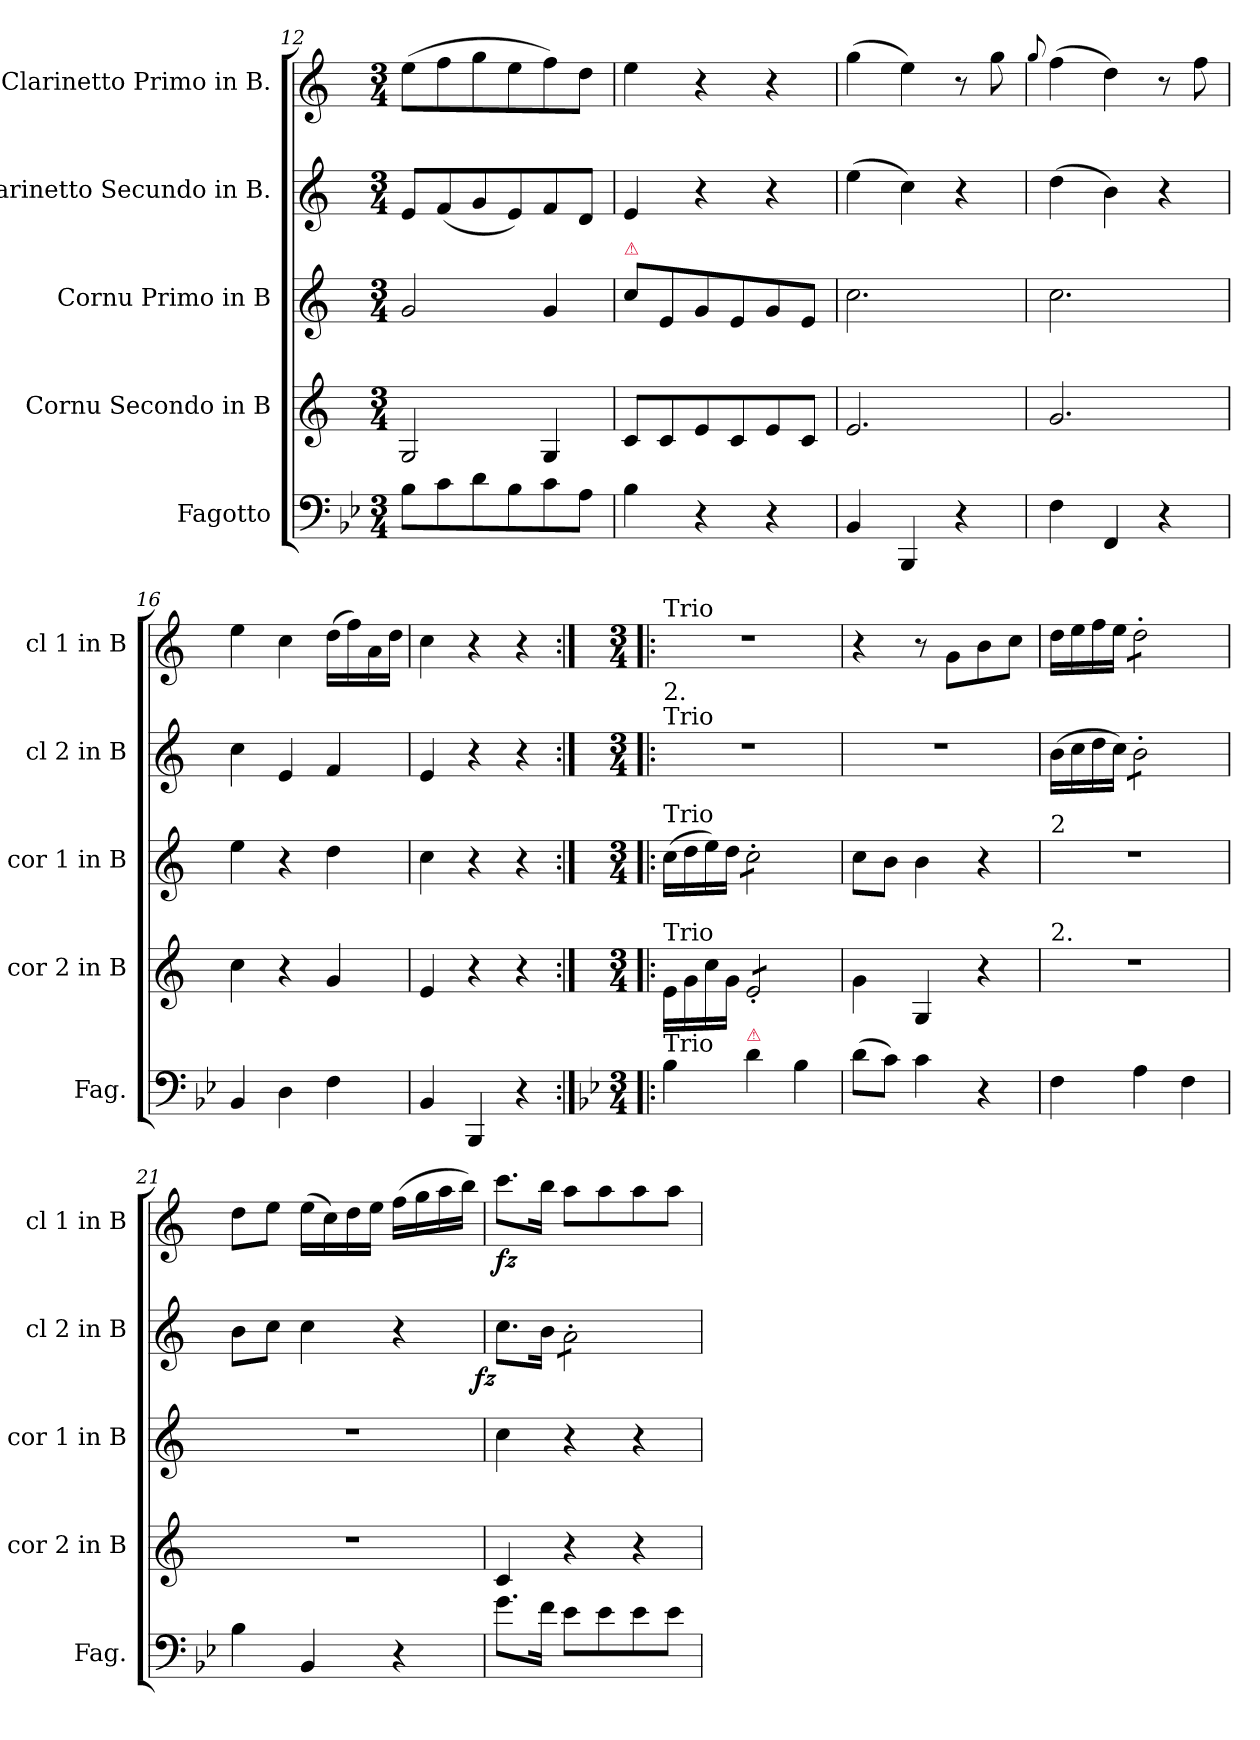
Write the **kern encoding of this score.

**kern	**dynam	**kern	**dynam	**kern	**dynam	**kern	**dynam	**kern	**dynam
*part5	*part5	*part4	*part4	*part3	*part3	*part2	*part2	*part1	*part1
*staff5	*staff5	*staff4	*staff4	*staff3	*staff3	*staff2	*staff2	*staff1	*staff1
*I"Fagotto	*	*I"Cornu Secondo in B	*	*I"Cornu Primo in B	*	*I"Clarinetto Secundo in B.	*	*I"Clarinetto Primo in B.	*
*I'Fag.	*	*I'cor 2 in B	*	*I'cor 1 in B	*	*I'cl 2 in B	*	*I'cl 1 in B	*
*clefF4	*	*clefG2	*	*clefG2	*	*clefG2	*	*clefG2	*
*	*	*ITrd1c2	*	*ITrd1c2	*	*ITrd1c2	*	*ITrd1c2	*
*k[b-e-]	*	*k[b-e-]	*	*k[b-e-]	*	*k[b-e-]	*	*k[b-e-]	*
*B-:	*	*B-:	*	*B-:	*	*B-:	*	*B-:	*
*M3/4	*	*M3/4	*	*M3/4	*	*M3/4	*	*M3/4	*
=12	=12	=12	=12	=12	=12	=12	=12	=12	=12
8B-\L	.	2F/	.	2f/	.	8d/L	.	(8dd\L	.
8c\	.	.	.	.	.	(8e-/	.	8ee-\	.
8d\	.	.	.	.	.	8f/	.	8ff\	.
8B-\	.	.	.	.	.	8d/)	.	8dd\	.
8c\	.	4F/	.	4f/	.	8e-/	.	8ee-\)	.
8A\J	.	.	.	.	.	8c/J	.	8cc\J	.
=13	=13	=13	=13	=13	=13	=13	=13	=13	=13
!	!	!	!	!LO:TX:a:color=crimson:t=⚠	!	!	!	!	!
4B-\	.	8B-/L	.	8b-\L	.	4d/	.	4dd\	.
.	.	8B-/	.	8d/	.	.	.	.	.
4r	.	8d/	.	8f/	.	4r	.	4r	.
.	.	8B-/	.	8d/	.	.	.	.	.
4r	.	8d/	.	8f/	.	4r	.	4r	.
.	.	8B-/J	.	8d/J	.	.	.	.	.
=14	=14	=14	=14	=14	=14	=14	=14	=14	=14
!	!LO:DY:rj	!	!LO:DY:rj	!	!LO:DY:rj	!	!LO:DY:rj	!	!
4BB-/	fu	2.d/	fu	2.b-\	fu	(4dd\	fu	(4ff\	fu
4BBB-/	.	.	.	.	.	4b-\)	.	4dd\)	.
4r	.	.	.	.	.	4r	.	8r	.
.	.	.	.	.	.	.	.	8ff\	.
=15	=15	=15	=15	=15	=15	=15	=15	=15	=15
.	.	.	.	.	.	.	.	8qqff/	.
4F\	.	2.f/	.	2.b-\	.	(4cc\	.	(4ee-\	.
4FF/	.	.	.	.	.	4a\)	.	4cc\)	.
4r	.	.	.	.	.	4r	.	8r	.
.	.	.	.	.	.	.	.	8ee-\	.
=16	=16	=16	=16	=16	=16	=16	=16	=16	=16
4BB-/	.	4b-\	.	4dd\	.	4b-\	.	4dd\	.
4D\	.	4r	.	4r	.	4d/	.	4b-\	.
4F\	.	4f/	.	4cc\	.	4e-/	.	(16cc\LL	.
.	.	.	.	.	.	.	.	16ee-\)	.
.	.	.	.	.	.	.	.	16g\	.
.	.	.	.	.	.	.	.	16cc\JJ	.
=17	=17	=17	=17	=17	=17	=17	=17	=17	=17
4BB-/	.	4d/	.	4b-\	.	4d/	.	4b-\	.
4BBB-/	.	4r	.	4r	.	4r	.	4r	.
4r	.	4r	.	4r	.	4r	.	4r	.
=18:|!|:	=18:|!|:	=18:|!|:	=18:|!|:	=18:|!|:	=18:|!|:	=18:|!|:	=18:|!|:	=18:|!|:	=18:|!|:
*k[b-e-]	*	*	*	*	*	*	*	*	*
*M3/4	*	*M3/4	*	*M3/4	*	*M3/4	*	*M3/4	*
!	!	!	!	!	!	!	!	!LO:TX:a:t=Trio	!
!	!	!	!	!	!	!LO:TX:a:t=Trio	!	!	!
!	!	!	!	!	!	!LO:TX:a:t=2.	!	!	!
!	!	!	!	!LO:TX:a:t=Trio	!	!	!	!	!
!	!	!LO:TX:a:t=Trio	!	!	!	!	!	!	!
!LO:TX:a:t=Trio	!	!	!	!	!	!	!	!	!
4B-\	.	16d\LL	.	(16b-\LL	.	2.r	.	2.r	.
.	.	16f\	.	16cc\	.	.	.	.	.
.	.	16b-\	.	16dd\)	.	.	.	.	.
.	.	16f\JJ	.	16cc\JJ	.	.	.	.	.
!LO:TX:a:color=crimson:t=⚠	!	!	!	!	!	!	!	!	!
*	*	*tremolo	*	*	*	*	*	*	*
*	*	*	*	*tremolo	*	*	*	*	*
4d\	.	8d'/L	.	8b-'\L	.	.	.	.	.
.	.	8d'/	.	8b-'\	.	.	.	.	.
4B-\	.	8d'/	.	8b-'\	.	.	.	.	.
.	.	8d'/J	.	8b-'\J	.	.	.	.	.
*	*	*	*	*Xtremolo	*	*	*	*	*
*	*	*Xtremolo	*	*	*	*	*	*	*
=19	=19	=19	=19	=19	=19	=19	=19	=19	=19
(8d\L	.	4f\	.	8b-\L	.	2.r	.	4r	.
8c\J)	.	.	.	8a\J	.	.	.	.	.
4c\	.	4F/	.	4a\	.	.	.	8r	.
.	.	.	.	.	.	.	.	8f\L	.
4r	.	4r	.	4r	.	.	.	8a\	.
.	.	.	.	.	.	.	.	8b-\J	.
=20	=20	=20	=20	=20	=20	=20	=20	=20	=20
!	!	!	!	!LO:TX:a:t=2	!	!	!	!	!
!	!	!LO:TX:a:t=2.	!	!	!	!	!	!	!
!	!	!	!	!	!	!	!LO:DY:rj	!	!
4F\	.	2.r	.	2.r	.	(16a\LL	p&colon;	16cc\LL	.
.	.	.	.	.	.	16b-\	.	16dd\	.
.	.	.	.	.	.	16cc\	.	16ee-\	.
.	.	.	.	.	.	16b-\JJ)	.	16dd\JJ	.
*	*	*	*	*	*	*tremolo	*	*	*
*	*	*	*	*	*	*	*	*tremolo	*
4A\	.	.	.	.	.	8a'\L	.	8cc'\L	.
.	.	.	.	.	.	8a'\	.	8cc'\	.
4F\	.	.	.	.	.	8a'\	.	8cc'\	.
.	.	.	.	.	.	8a'\J	.	8cc'\J	.
*	*	*	*	*	*	*	*	*Xtremolo	*
*	*	*	*	*	*	*Xtremolo	*	*	*
=21	=21	=21	=21	=21	=21	=21	=21	=21	=21
4B-\	.	2.r	.	2.r	.	8a\L	.	8cc\L	.
.	.	.	.	.	.	8b-\J	.	8dd\J	.
4BB-/	.	.	.	.	.	4b-\	.	(16dd\LL	.
.	.	.	.	.	.	.	.	16b-\)	.
.	.	.	.	.	.	.	.	16cc\	.
.	.	.	.	.	.	.	.	16dd\JJ	.
4r	.	.	.	.	.	4r	.	(16ee-\LL	.
.	.	.	.	.	.	.	.	16ff\	.
.	.	.	.	.	.	.	.	16gg\	.
.	.	.	.	.	.	.	.	16aa\JJ)	.
=22	=22	=22	=22	=22	=22	=22	=22	=22	=22
!	!	!	!LO:DY:rj	!	!	!	!LO:DY:rj	!	!
8.g\L	.	4B-/	fu	4b-\	.	8.b-\L	fz	8.bb-\L	fz
16f\Jk	.	.	.	.	.	16a\Jk	.	16aa\Jk	.
*	*	*	*	*	*	*tremolo	*	*	*
8e-\L	.	4r	.	4r	.	8g'\L	.	8gg\L	.
8e-\	.	.	.	.	.	8g'\	.	8gg\	.
8e-\	.	4r	.	4r	.	8g'\	.	8gg\	.
8e-\J	.	.	.	.	.	8g'\J	.	8gg\J	.
*	*	*	*	*	*	*Xtremolo	*	*	*
=	=	=	=	=	=	=	=	=	=
*-	*-	*-	*-	*-	*-	*-	*-	*-	*-
